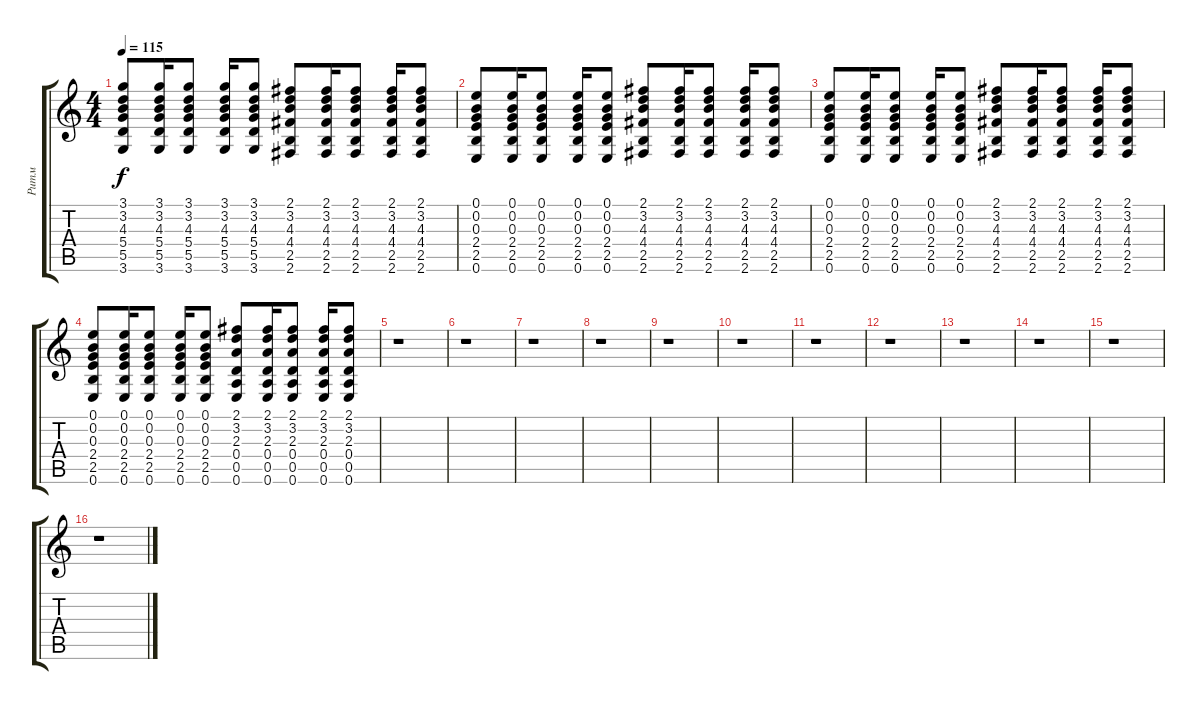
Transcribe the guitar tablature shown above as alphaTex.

\track ("Ритм" "Ритм") {instrument acousticguitarsteel}
\staff {score tabs}
\tuning (E4 B3 G3 D3 A2 E2) {hide}
\ts (4 4)
\tempo 115
\clef g2
\ks c
(3.1 3.2 4.3 5.4 5.5 3.6).8{dy f} (3.1 3.2 4.3 5.4 5.5 3.6).16 (3.1 3.2 4.3 5.4 5.5 3.6).8 (3.1 3.2 4.3 5.4 5.5 3.6).16 (3.1 3.2 4.3 5.4 5.5 3.6).8 (2.1 3.2 4.3 4.4 2.5 2.6).8 (2.1 3.2 4.3 4.4 2.5 2.6).16 (2.1 3.2 4.3 4.4 2.5 2.6).8 (2.1 3.2 4.3 4.4 2.5 2.6).16 (2.1 3.2 4.3 4.4 2.5 2.6).8 |
(0.1 0.2 0.3 2.4 2.5 0.6).8 (0.1 0.2 0.3 2.4 2.5 0.6).16 (0.1 0.2 0.3 2.4 2.5 0.6).8 (0.1 0.2 0.3 2.4 2.5 0.6).16 (0.1 0.2 0.3 2.4 2.5 0.6).8 (2.1 3.2 4.3 4.4 2.5 2.6).8 (2.1 3.2 4.3 4.4 2.5 2.6).16 (2.1 3.2 4.3 4.4 2.5 2.6).8 (2.1 3.2 4.3 4.4 2.5 2.6).16 (2.1 3.2 4.3 4.4 2.5 2.6).8 |
(0.1 0.2 0.3 2.4 2.5 0.6).8 (0.1 0.2 0.3 2.4 2.5 0.6).16 (0.1 0.2 0.3 2.4 2.5 0.6).8 (0.1 0.2 0.3 2.4 2.5 0.6).16 (0.1 0.2 0.3 2.4 2.5 0.6).8 (2.1 3.2 4.3 4.4 2.5 2.6).8 (2.1 3.2 4.3 4.4 2.5 2.6).16 (2.1 3.2 4.3 4.4 2.5 2.6).8 (2.1 3.2 4.3 4.4 2.5 2.6).16 (2.1 3.2 4.3 4.4 2.5 2.6).8 |
(0.1 0.2 0.3 2.4 2.5 0.6).8 (0.1 0.2 0.3 2.4 2.5 0.6).16 (0.1 0.2 0.3 2.4 2.5 0.6).8 (0.1 0.2 0.3 2.4 2.5 0.6).16 (0.1 0.2 0.3 2.4 2.5 0.6).8 (2.1 3.2 2.3 0.4 0.5 0.6).8 (2.1 3.2 2.3 0.4 0.5 0.6).16 (2.1 3.2 2.3 0.4 0.5 0.6).8 (2.1 3.2 2.3 0.4 0.5 0.6).16 (2.1 3.2 2.3 0.4 0.5 0.6).8 |
r.1 |
r.1 |
r.1 |
r.1 |
r.1 |
r.1 |
r.1 |
r.1 |
r.1 |
r.1 |
r.1 |
r.1
